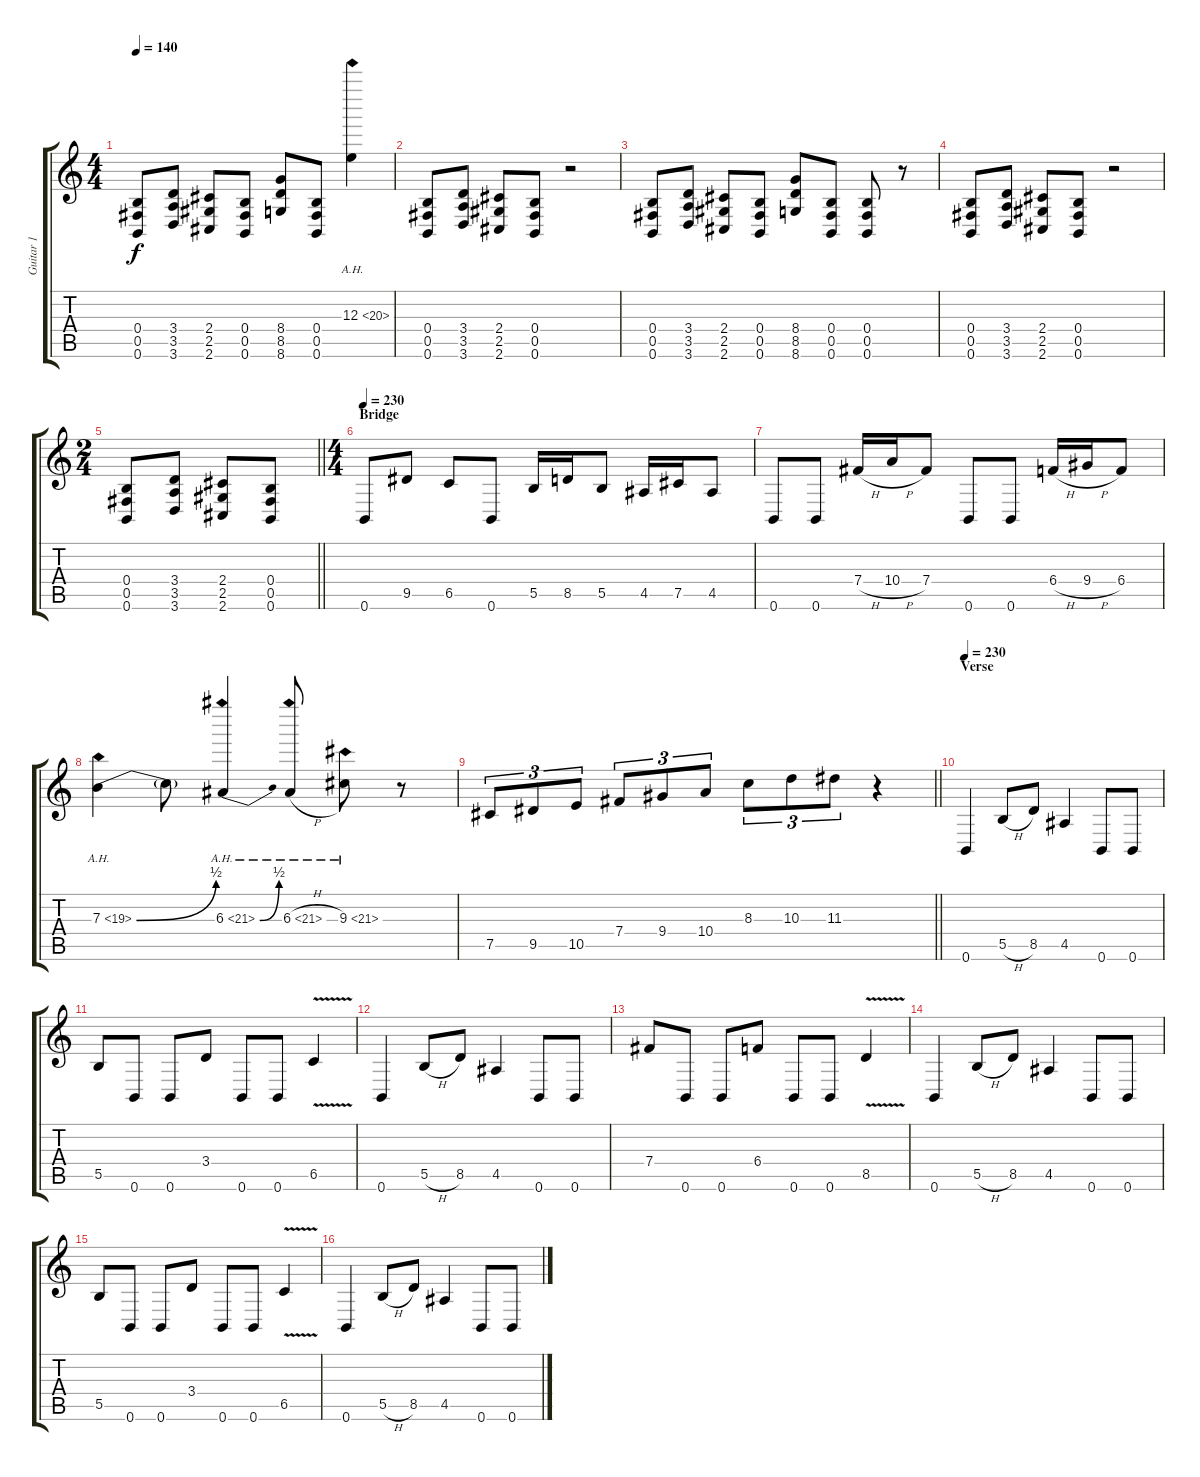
\track ("Guitar 1" "Guitar 1") {instrument distortionguitar}
\staff {score tabs}
\tuning (Db4 Ab3 E3 B2 Gb2 B1) {hide}
\ts (4 4)
\tempo 140
\clef g2
\ks c
(0.4 0.5 0.6).8{dy f} (3.4 3.5 3.6).8 (2.4 2.5 2.6).8 (0.4 0.5 0.6).8 (8.4 8.5 8.6).8 (0.4 0.5 0.6).8 12.3{ah 8}.4 |
(0.4 0.5 0.6).8 (3.4 3.5 3.6).8 (2.4 2.5 2.6).8 (0.4 0.5 0.6).8 r.2 |
(0.4 0.5 0.6).8 (3.4 3.5 3.6).8 (2.4 2.5 2.6).8 (0.4 0.5 0.6).8 (8.4 8.5 8.6).8 (0.4 0.5 0.6).8 (0.4 0.5 0.6).8 r.8 |
(0.4 0.5 0.6).8 (3.4 3.5 3.6).8 (2.4 2.5 2.6).8 (0.4 0.5 0.6).8 r.2 |
\ts (2 4)
\barLineRight lightlight
(0.4 0.5 0.6).8 (3.4 3.5 3.6).8 (2.4 2.5 2.6).8 (0.4 0.5 0.6).8 |
\ts (4 4)
\section ("" "Bridge")
\tempo 230
0.6.8 9.5.8 6.5.8 0.6.8 5.5.16 8.5.16 5.5.8 4.5.16 7.5.16 4.5.8 |
0.6.8 0.6.8 7.4{h}.16 10.4{h}.16 7.4.8 0.6.8 0.6.8 6.4{h}.16 9.4{h}.16 6.4.8 |
7.3{be (bend 0 0 60 2) ah 12}.4 7.3{t}.8 6.3{be (bend 0 0 60 2) ah 15}.4 6.3{ah 15 h}.8 9.3{ah 12}.8 r.8 |
\barLineRight lightlight
7.5.8{tu (3 2)} 9.5.8{tu (3 2)} 10.5.8{tu (3 2)} 7.4.8{tu (3 2)} 9.4.8{tu (3 2)} 10.4.8{tu (3 2)} 8.3.8{tu (3 2)} 10.3.8{tu (3 2)} 11.3.8{tu (3 2)} r.4 |
\section ("" "Verse")
\tempo 230
0.6.4 5.5{h}.8 8.5.8 4.5.4 0.6.8 0.6.8 |
5.5.8 0.6.8 0.6.8 3.4.8 0.6.8 0.6.8 6.5{v}.4 |
0.6.4 5.5{h}.8 8.5.8 4.5.4 0.6.8 0.6.8 |
7.4.8 0.6.8 0.6.8 6.4.8 0.6.8 0.6.8 8.5{v}.4 |
0.6.4 5.5{h}.8 8.5.8 4.5.4 0.6.8 0.6.8 |
5.5.8 0.6.8 0.6.8 3.4.8 0.6.8 0.6.8 6.5{v}.4 |
0.6.4 5.5{h}.8 8.5.8 4.5.4 0.6.8 0.6.8
